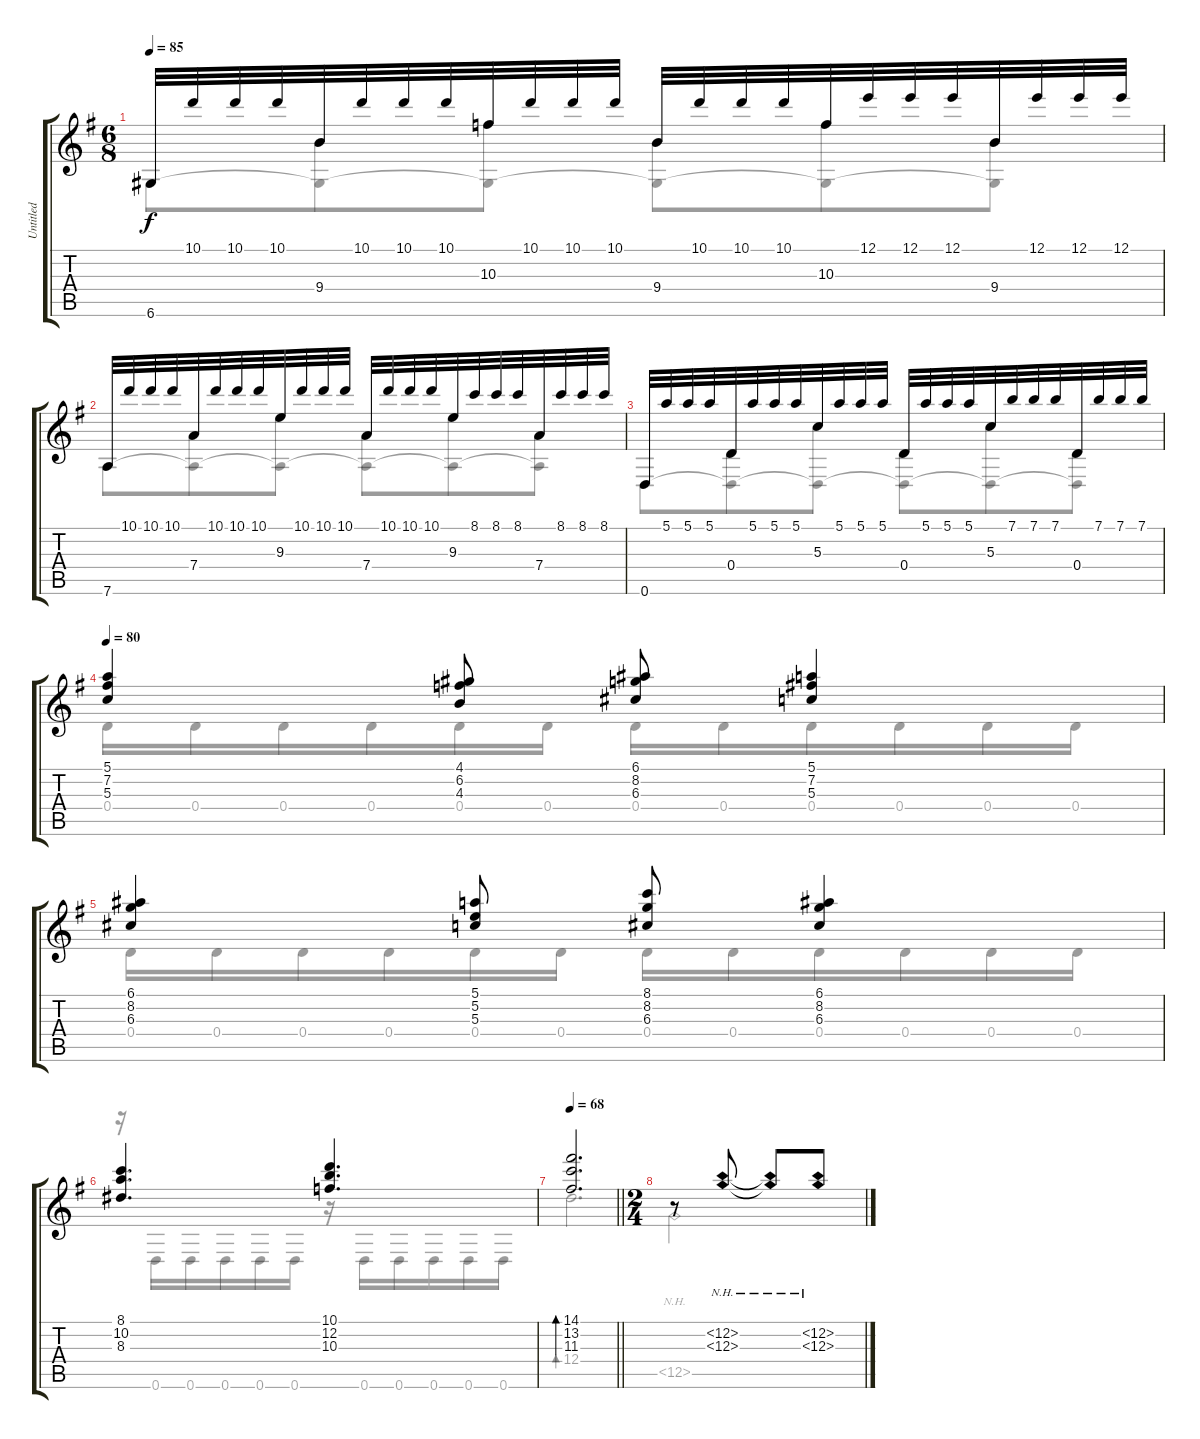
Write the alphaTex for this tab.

\track ("Untitled" "Untitled") {instrument acousticguitarnylon}
\staff {score tabs}
\tuning (E4 B3 G3 D3 G2 D2) {hide}
\voice
\ts (6 8)
\tempo 85
\clef g2
\ks g
6.6.32{dy f} 10.1.32 10.1.32 10.1.32 9.4.32 10.1.32 10.1.32 10.1.32 10.3.32 10.1.32 10.1.32 10.1.32 9.4.32 10.1.32 10.1.32 10.1.32 10.3.32 12.1.32 12.1.32 12.1.32 9.4.32 12.1.32 12.1.32 12.1.32 |
7.6.32 10.1.32 10.1.32 10.1.32 7.4.32 10.1.32 10.1.32 10.1.32 9.3.32 10.1.32 10.1.32 10.1.32 7.4.32 10.1.32 10.1.32 10.1.32 9.3.32 8.1.32 8.1.32 8.1.32 7.4.32 8.1.32 8.1.32 8.1.32 |
0.6.32 5.1.32 5.1.32 5.1.32 0.4.32 5.1.32 5.1.32 5.1.32 5.3.32 5.1.32 5.1.32 5.1.32 0.4.32 5.1.32 5.1.32 5.1.32 5.3.32 7.1.32 7.1.32 7.1.32 0.4.32 7.1.32 7.1.32 7.1.32 |
\tempo 80
(5.1 7.2 5.3).4 (4.1 6.2 4.3).8 (6.1 8.2 6.3).8 (5.1 7.2 5.3).4 |
(6.1 8.2 6.3).4 (5.1 5.2 5.3).8 (8.1 8.2 6.3).8 (6.1 8.2 6.3).4 |
(8.1 10.2 8.3).4{d} (10.1 12.2 10.3).4{d} |
\tempo 68
\barLineRight lightlight
(14.1 13.2 11.3).2{d bd 30} |
\ts (2 4)
r.8 (12.2{nh} 12.3{nh}).8 (12.2{nh t} 12.3{nh t}).8 (12.2{nh} 12.3{nh}).8
\voice
\clef g2
\ottava regular
\simile none
\ks g
6.6.8{dy f} (9.4 6.6{t}).8 (10.3 6.6{t}).8 (9.4 6.6{t}).8 (10.3 6.6{t}).8 (9.4 6.6{t}).8 |
7.6.8 (7.4 7.6{t}).8 (9.3 7.6{t}).8 (7.4 7.6{t}).8 (9.3 7.6{t}).8 (7.4 7.6{t}).8 |
0.6.8 (0.4 0.6{t}).8 (5.3 0.6{t}).8 (0.4 0.6{t}).8 (5.3 0.6{t}).8 (0.4 0.6{t}).8 |
0.4.16 0.4.16 0.4.16 0.4.16 0.4.16 0.4.16 0.4.16 0.4.16 0.4.16 0.4.16 0.4.16 0.4.16 |
0.4.16 0.4.16 0.4.16 0.4.16 0.4.16 0.4.16 0.4.16 0.4.16 0.4.16 0.4.16 0.4.16 0.4.16 |
r.16 0.6.16 0.6.16 0.6.16 0.6.16 0.6.16 r.16 0.6.16 0.6.16 0.6.16 0.6.16 0.6.16 |
\barLineRight lightlight
12.4.2{d bd 30} |
12.5{nh}.2
